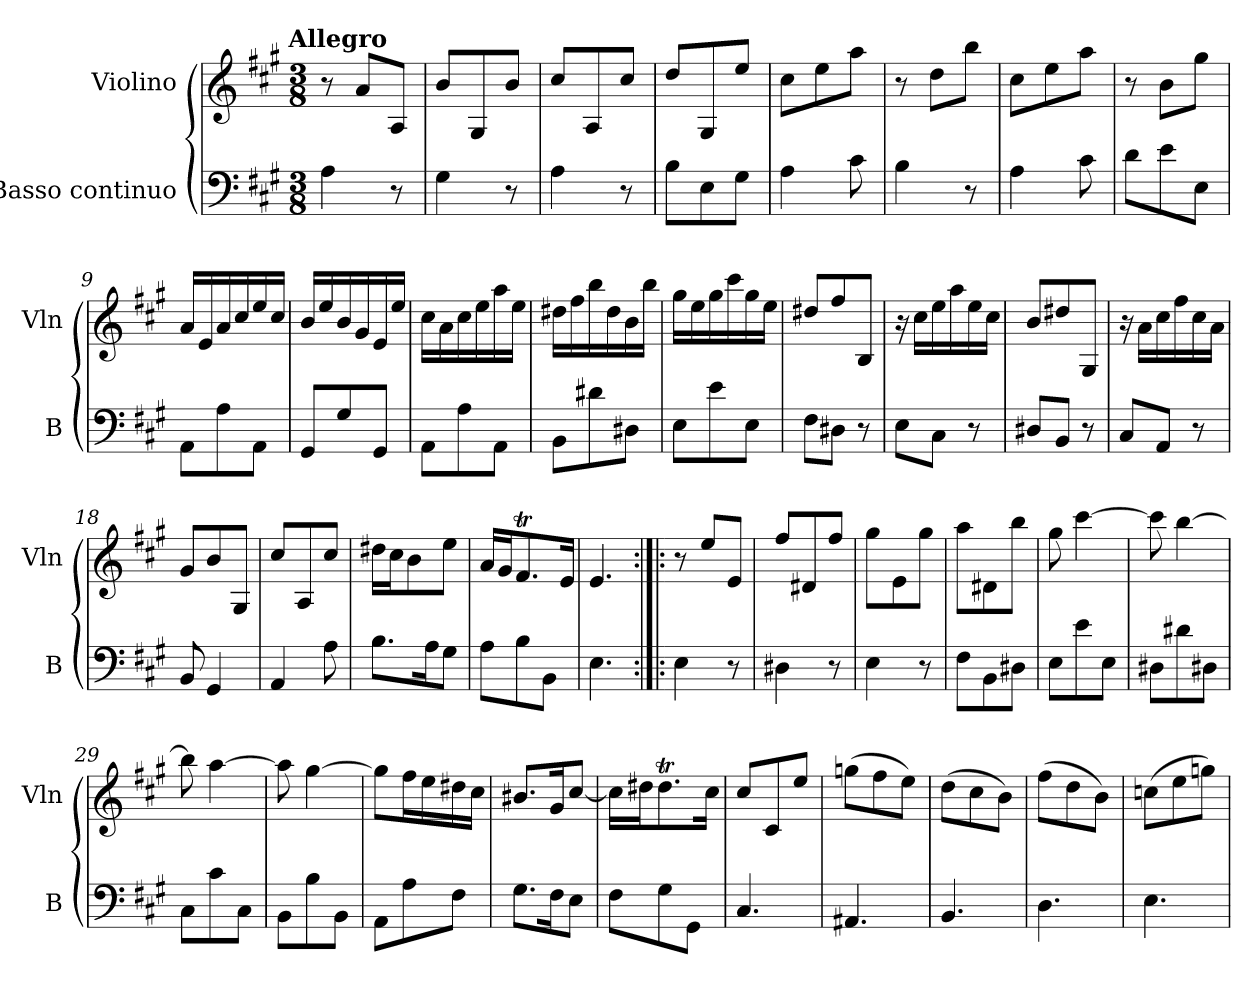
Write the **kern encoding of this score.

**kern	**kern
*part2	*part1
*staff2	*staff1
*I"Basso continuo	*I"Violino
*I'B	*I'Vln
*clefF4	*clefG2
*k[f#c#g#]	*k[f#c#g#]
*A:	*A:
!!LO:TX:omd:t=Allegro
*M3/8	*M3/8
*MM120	*MM120
=1	=1
4A\	8r
.	8a/L
8r	8A/J
=2	=2
4G#\	8b/L
.	8G#/
8r	8b/J
=3	=3
4A\	8cc#/L
.	8A/
8r	8cc#/J
=4	=4
8B\L	8dd/L
8E\	8G#/
8G#\J	8ee/J
=5	=5
4A\	8cc#\L
.	8ee\
8c#\	8aa\J
=6	=6
4B\	8r
.	8dd\L
8r	8bb\J
=7	=7
4A\	8cc#\L
.	8ee\
8c#\	8aa\J
=8	=8
8d\L	8r
8e\	8b\L
8E\J	8gg#\J
=9	=9
8AA\L	16a/LL
.	16e/
8A\	16a/
.	16cc#/
8AA\J	16ee/
.	16cc#/JJ
=10	=10
8GG#/L	16b/LL
.	16ee/
8G#/	16b/
.	16g#/
8GG#/J	16e/
.	16ee/JJ
=11	=11
8AA\L	16cc#\LL
.	16a\
8A\	16cc#\
.	16ee\
8AA\J	16aa\
.	16ee\JJ
=12	=12
8BB\L	16dd#X\LL
.	16ff#\
8d#X\	16bb\
.	16dd#\
8D#X\J	16b\
.	16bb\JJ
=13	=13
8E\L	16gg#\LL
.	16ee\
8e\	16gg#\
.	16ccc#\
8E\J	16gg#\
.	16ee\JJ
=14	=14
8F#\L	8dd#X/L
8D#X\J	8ff#/
8r	8B/J
=15	=15
8E\L	16r
.	16cc#\LL
8C#\J	16ee\
.	16aa\
8r	16ee\
.	16cc#\JJ
=16	=16
8D#X/L	8b/L
8BB/J	8dd#X/
8r	8G#/J
=17	=17
8C#/L	16r
.	16a\LL
8AA/J	16cc#\
.	16ff#\
8r	16cc#\
.	16a\JJ
=18	=18
8BB/	8g#/L
4GG#/	8b/
.	8G#/J
=19	=19
4AA/	8cc#/L
.	8A/
8A\	8cc#/J
=20	=20
8.B\L	16dd#X\LL
.	16cc#\J
.	8b\
16A\K	.
8G#\J	8ee\J
=21	=21
8A\L	16a/LL
.	16g#/J
8B\	8.f#T/
8BB\J	.
.	16e/Jk
=22	=22
4.E\	4.e/
=23:|!|:	=23:|!|:
4E\	8r
.	8ee/L
8r	8e/J
=24	=24
4D#X\	8ff#/L
.	8d#X/
8r	8ff#/J
=25	=25
4E\	8gg#\L
.	8e\
8r	8gg#\J
=26	=26
8F#\L	8aa\L
8BB\	8d#X\
8D#X\J	8bb\J
=27	=27
8E\L	8gg#\
8e\	[4ccc#\
8E\J	.
=28	=28
8D#X\L	8ccc#\]
8d#X\	[4bb\
8D#X\J	.
=29	=29
8C#\L	8bb\]
8c#\	[4aa\
8C#\J	.
=30	=30
8BB\L	8aa\]
8B\	[4gg#\
8BB\J	.
=31	=31
8AA\L	8gg#\L]
8A\	16ff#\L
.	16ee\
8F#\J	16dd#X\
.	16cc#\JJ
=32	=32
8.G#\L	8.b#X/L
16F#\K	16g#/K
8E\J	[8cc#/J
=33	=33
8F#\L	16cc#\LL]
.	16dd#X\J
8G#\	8.dd#t\
8GG#\J	.
.	16cc#\Jk
=34	=34
4.C#/	8cc#/L
.	8c#/
.	8ee/J
=35	=35
4.AA#X/	(8ggn\L
.	8ff#\
.	8ee\J)
=36	=36
4.BB/	(8dd\L
.	8cc#\
.	8b\J)
=37	=37
4.D\	(8ff#\L
.	8dd\
.	8b\J)
=38	=38
4.E\	(8ccn\L
.	8ee\
.	8ggn\J)
=	=
*-	*-
